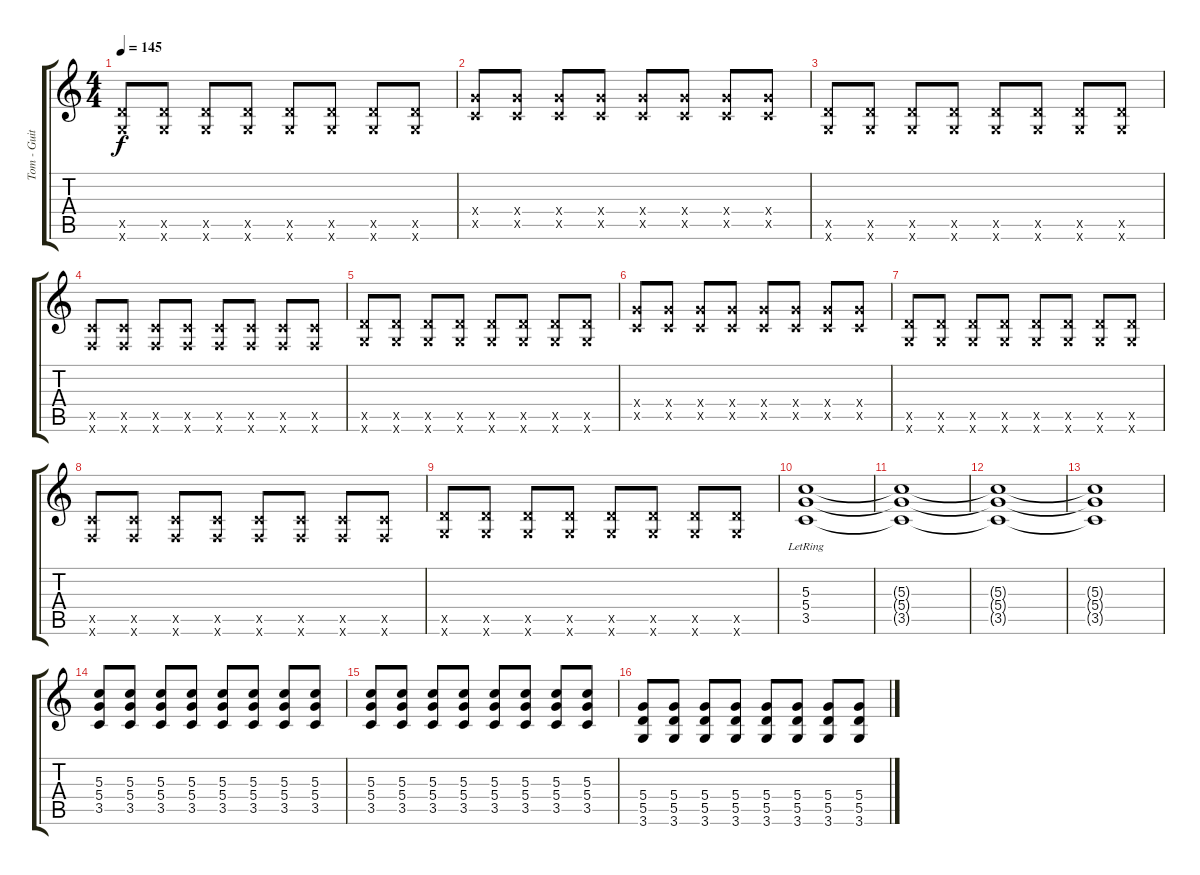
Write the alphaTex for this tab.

\track ("Tom - Guitar 2" "Tom - Guit") {instrument distortionguitar}
\staff {score tabs}
\tuning (E4 B3 G3 D3 A2 E2) {hide}
\ts (4 4)
\tempo 145
\clef g2
\ks c
(5.5{x} 3.6{x}).8{dy f} (5.5{x} 3.6{x}).8 (5.5{x} 3.6{x}).8 (5.5{x} 3.6{x}).8 (5.5{x} 3.6{x}).8 (5.5{x} 3.6{x}).8 (5.5{x} 3.6{x}).8 (5.5{x} 3.6{x}).8 |
(5.4{x} 3.5{x}).8{instrument electricguitarmuted} (5.4{x} 3.5{x}).8 (5.4{x} 3.5{x}).8 (5.4{x} 3.5{x}).8 (5.4{x} 3.5{x}).8 (5.4{x} 3.5{x}).8 (5.4{x} 3.5{x}).8 (5.4{x} 3.5{x}).8 |
(5.5{x} 3.6{x}).8 (5.5{x} 3.6{x}).8 (5.5{x} 3.6{x}).8 (5.5{x} 3.6{x}).8 (5.5{x} 3.6{x}).8 (5.5{x} 3.6{x}).8 (5.5{x} 3.6{x}).8 (5.5{x} 3.6{x}).8 |
(3.5{x} 1.6{x}).8 (3.5{x} 1.6{x}).8 (3.5{x} 1.6{x}).8 (3.5{x} 1.6{x}).8 (3.5{x} 1.6{x}).8 (3.5{x} 1.6{x}).8 (3.5{x} 1.6{x}).8 (3.5{x} 1.6{x}).8 |
(5.5{x} 3.6{x}).8 (5.5{x} 3.6{x}).8 (5.5{x} 3.6{x}).8 (5.5{x} 3.6{x}).8 (5.5{x} 3.6{x}).8 (5.5{x} 3.6{x}).8 (5.5{x} 3.6{x}).8 (5.5{x} 3.6{x}).8 |
(5.4{x} 3.5{x}).8{instrument electricguitarmuted} (5.4{x} 3.5{x}).8 (5.4{x} 3.5{x}).8 (5.4{x} 3.5{x}).8 (5.4{x} 3.5{x}).8 (5.4{x} 3.5{x}).8 (5.4{x} 3.5{x}).8 (5.4{x} 3.5{x}).8 |
(5.5{x} 3.6{x}).8 (5.5{x} 3.6{x}).8 (5.5{x} 3.6{x}).8 (5.5{x} 3.6{x}).8 (5.5{x} 3.6{x}).8 (5.5{x} 3.6{x}).8 (5.5{x} 3.6{x}).8 (5.5{x} 3.6{x}).8 |
(3.5{x} 1.6{x}).8 (3.5{x} 1.6{x}).8 (3.5{x} 1.6{x}).8 (3.5{x} 1.6{x}).8 (3.5{x} 1.6{x}).8 (3.5{x} 1.6{x}).8 (3.5{x} 1.6{x}).8 (3.5{x} 1.6{x}).8 |
(5.5{x} 3.6{x}).8 (5.5{x} 3.6{x}).8 (5.5{x} 3.6{x}).8 (5.5{x} 3.6{x}).8 (5.5{x} 3.6{x}).8 (5.5{x} 3.6{x}).8 (5.5{x} 3.6{x}).8 (5.5{x} 3.6{x}).8 |
(5.3{lr} 5.4{lr} 3.5{lr}).1 |
(5.3{t} 5.4{t} 3.5{t}).1 |
(5.3{t} 5.4{t} 3.5{t}).1 |
(5.3{t} 5.4{t} 3.5{t}).1 |
(5.3 5.4 3.5).8 (5.3 5.4 3.5).8 (5.3 5.4 3.5).8 (5.3 5.4 3.5).8 (5.3 5.4 3.5).8 (5.3 5.4 3.5).8 (5.3 5.4 3.5).8 (5.3 5.4 3.5).8 |
(5.3 5.4 3.5).8 (5.3 5.4 3.5).8 (5.3 5.4 3.5).8 (5.3 5.4 3.5).8 (5.3 5.4 3.5).8 (5.3 5.4 3.5).8 (5.3 5.4 3.5).8 (5.3 5.4 3.5).8 |
(5.4 5.5 3.6).8 (5.4 5.5 3.6).8 (5.4 5.5 3.6).8 (5.4 5.5 3.6).8 (5.4 5.5 3.6).8 (5.4 5.5 3.6).8 (5.4 5.5 3.6).8 (5.4 5.5 3.6).8
